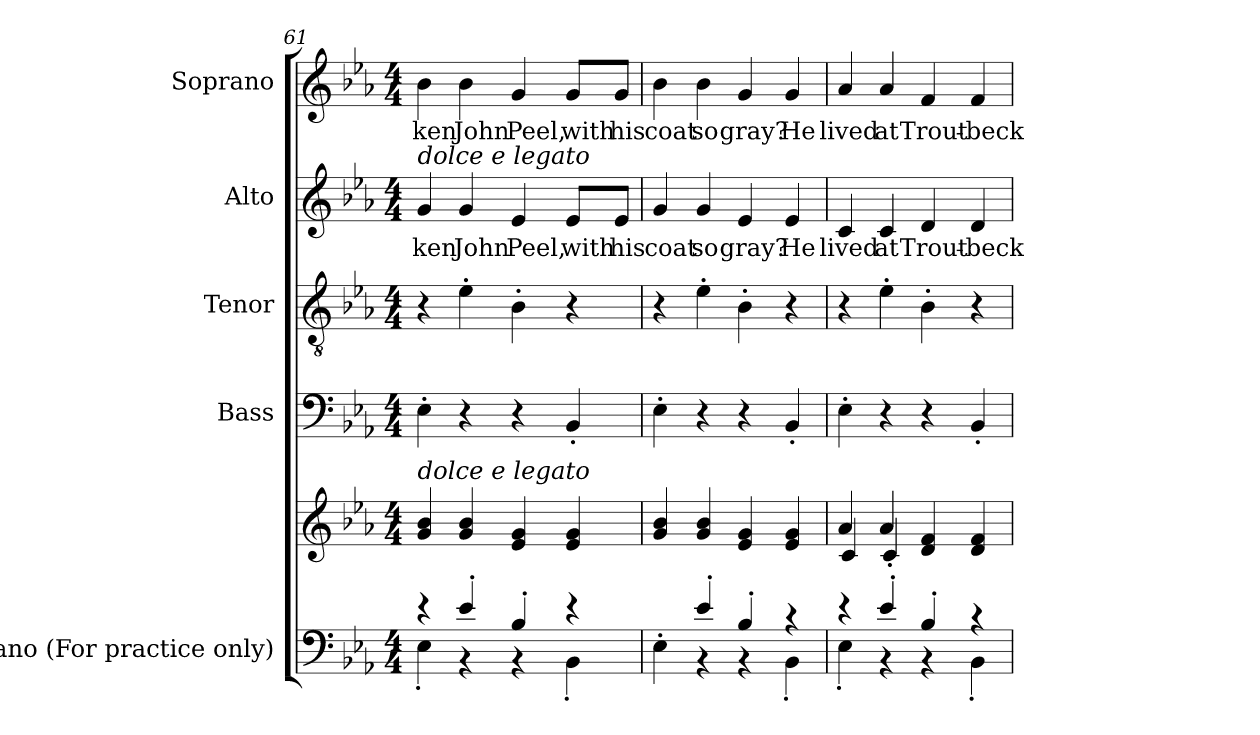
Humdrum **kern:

**kern	**kern	**kern	**kern	**kern	**text	**kern	**text
*part5	*part5	*part4	*part3	*part2	*part2	*part1	*part1
*staff6	*staff5	*staff4	*staff3	*staff2	*staff2	*staff1	*staff1
*I"Piano (For practice only)	*	*I"Bass	*I"Tenor	*I"Alto	*	*I"Soprano	*
*I'Pno.	*	*I'B.	*I'T.	*I'A.	*	*I'S.	*
*clefF4	*clefG2	*clefF4	*clefGv2	*clefG2	*	*clefG2	*
*	*	*	*ITrd7c12	*	*	*	*
*k[b-e-a-]	*k[b-e-a-]	*k[b-e-a-]	*k[b-e-a-]	*k[b-e-a-]	*	*k[b-e-a-]	*
*E-:	*E-:	*E-:	*E-:	*E-:	*	*E-:	*
*M4/4	*M4/4	*M4/4	*M4/4	*M4/4	*	*M4/4	*
=61	=61	=61	=61	=61	=61	=61	=61
*^	*	*	*	*	*	*	*
!	!	!	!	!	!	!LO:LY:b:color=#000000	!	!
!	!	!	!	!	!LO:TX:a:i:t=dolce e legato	!	!	!
!	!	!LO:TX:a:i:t=dolce e legato	!	!	!	!	!	!
!	!	!	!	!	!	!	!	!LO:LY:b:color=#000000
4r	4E-'i\	4gi/ 4b-i	4E-'i\	4r	4gi/	ken	4b-i\	ken
!	!	!	!	!	!	!LO:LY:b:color=#000000	!	!
!	!	!	!	!	!	!	!	!LO:LY:b:color=#000000
4e-'i/	4r	4gi/ 4b-i	4r	4E-'i\	4gi/	John	4b-i\	John
!	!	!	!	!	!	!LO:LY:b:color=#000000	!	!
!	!	!	!	!	!	!	!	!LO:LY:b:color=#000000
4B-'i/	4r	4e-i/ 4gi	4r	4BB-'i\	4e-i/	Peel,	4gi/	Peel,
!	!	!	!	!	!	!LO:LY:b:color=#000000	!	!
!	!	!	!	!	!	!	!	!LO:LY:b:color=#000000
4r	4BB-'i\	4e-i/ 4gi	4BB-'i/	4r	8e-i/L	with	8gi/L	with
!	!	!	!	!	!	!LO:LY:b:color=#000000	!	!
!	!	!	!	!	!	!	!	!LO:LY:b:color=#000000
.	.	.	.	.	8e-i/J	his	8gi/J	his
=62	=62	=62	=62	=62	=62	=62	=62	=62
!	!	!	!	!	!	!LO:LY:b:color=#000000	!	!
!	!	!	!	!	!	!	!	!LO:LY:b:color=#000000
4ryy	4E-'i\	4gi/ 4b-i	4E-'i\	4r	4gi/	coat	4b-i\	coat
!	!	!	!	!	!	!LO:LY:b:color=#000000	!	!
!	!	!	!	!	!	!	!	!LO:LY:b:color=#000000
4e-'i/	4r	4gi/ 4b-i	4r	4E-'i\	4gi/	so	4b-i\	so
!	!	!	!	!	!	!LO:LY:b:color=#000000	!	!
!	!	!	!	!	!	!	!	!LO:LY:b:color=#000000
4B-'i/	4r	4e-i/ 4gi	4r	4BB-'i\	4e-i/	gray?	4gi/	gray?
!	!	!	!	!	!	!LO:LY:b:color=#000000	!	!
!	!	!	!	!	!	!	!	!LO:LY:b:color=#000000
4r	4BB-'i\	4e-i/ 4gi	4BB-'i/	4r	4e-i/	He	4gi/	He
=63	=63	=63	=63	=63	=63	=63	=63	=63
*	*	*^	*	*	*	*	*	*
!	!	!	!	!	!	!	!LO:LY:b:color=#000000	!	!
!	!	!	!	!	!	!	!	!	!LO:LY:b:color=#000000
4r	4E-'i\	4a-i/	4ci/	4E-'i\	4r	4ci/	lived	4a-i/	lived
!	!	!	!	!	!	!	!LO:LY:b:color=#000000	!	!
!	!	!	!	!	!	!	!	!	!LO:LY:b:color=#000000
4e-'i/	4r	4a-i/	4c'i/	4r	4E-'i\	4ci/	at	4a-i/	at
!	!	!	!	!	!	!	!LO:LY:b:color=#000000	!	!
!	!	!	!	!	!	!	!	!	!LO:LY:b:color=#000000
4B-'i/	4r	4di/ 4fi	2ryy	4r	4BB-'i\	4di/	Trout-	4fi/	Trout-
!	!	!	!	!	!	!	!LO:LY:b:color=#000000	!	!
!	!	!	!	!	!	!	!	!	!LO:LY:b:color=#000000
4r	4BB-'i\	4di/ 4fi	.	4BB-'i/	4r	4di/	-beck	4fi/	-beck
*v	*v	*	*	*	*	*	*	*	*
*	*v	*v	*	*	*	*	*	*
=	=	=	=	=	=	=	=
*-	*-	*-	*-	*-	*-	*-	*-
